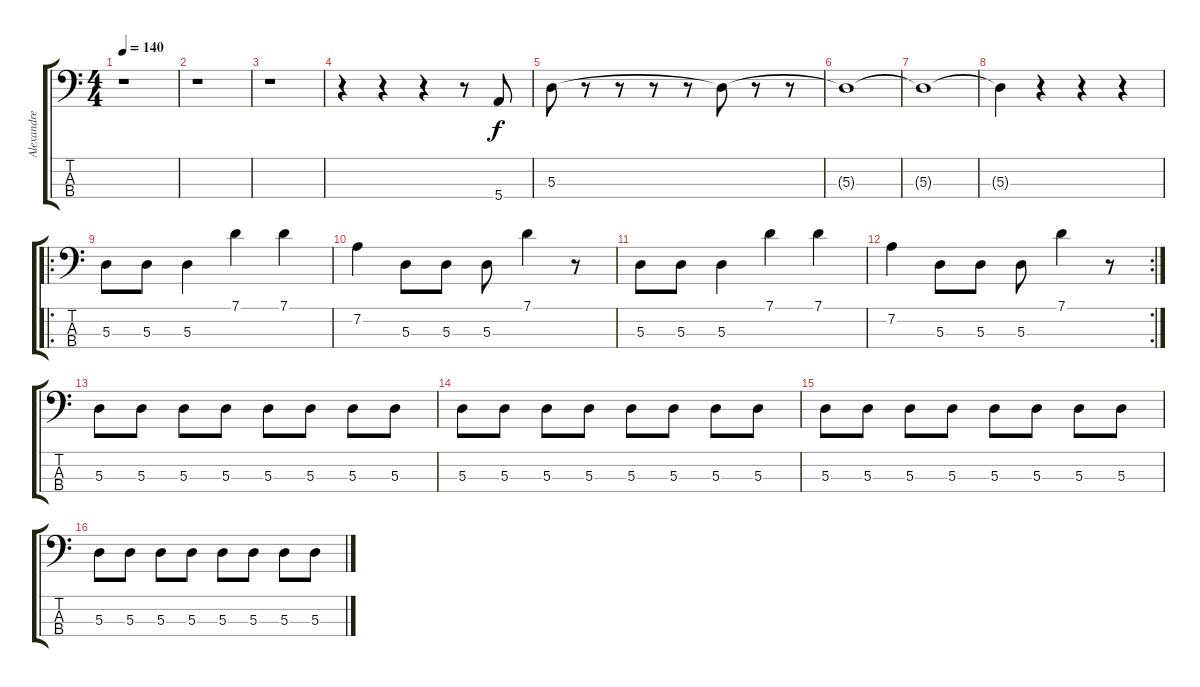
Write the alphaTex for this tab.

\track ("Alexandre " "Alexandre ") {instrument electricbassfinger}
\staff {score tabs}
\tuning (G2 D2 A1 E1) {hide}
\ts (4 4)
\tempo 140
\clef f4
\ks c
r.1{dy f instrument electricbassfinger} |
r.1 |
r.1 |
r.4 r.4 r.4 r.8 5.4.8 |
5.3.8 r.8 r.8 r.8 r.8 5.3{t}.8 r.8 r.8 |
5.3{t}.1 |
5.3{t}.1 |
5.3{t}.4 r.4 r.4 r.4 |
\ro
5.3.8{volume 12} 5.3.8 5.3.4 7.1.4 7.1.4 |
7.2.4 5.3.8 5.3.8 5.3.8 7.1.4 r.8 |
5.3.8 5.3.8 5.3.4 7.1.4 7.1.4 |
\rc 2
7.2.4 5.3.8 5.3.8 5.3.8 7.1.4 r.8 |
5.3.8{volume 14} 5.3.8 5.3.8 5.3.8 5.3.8 5.3.8 5.3.8 5.3.8 |
5.3.8 5.3.8 5.3.8 5.3.8 5.3.8 5.3.8 5.3.8 5.3.8 |
5.3.8 5.3.8 5.3.8 5.3.8 5.3.8 5.3.8 5.3.8 5.3.8 |
5.3.8 5.3.8 5.3.8 5.3.8 5.3.8 5.3.8 5.3.8 5.3.8
